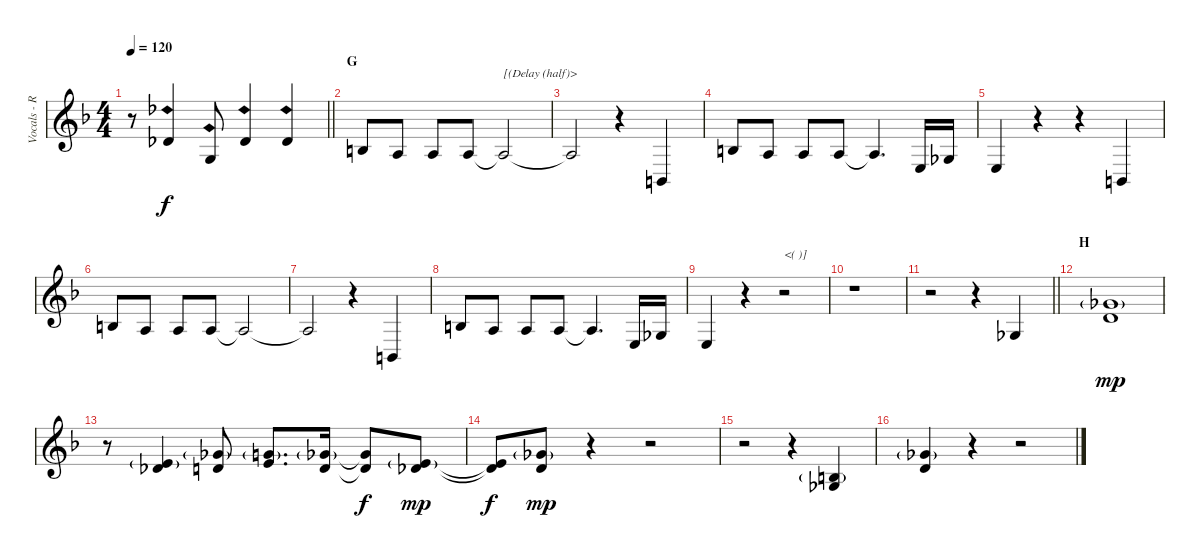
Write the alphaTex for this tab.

\track ("Vocals - Ruki" "Vocals - R") {instrument lead6voice}
\staff {score}
\tuning (Db4 Ab3 E3 B2 Gb2 Db2) {hide}
\ts (4 4)
\tempo 120
\clef g2
\barLineRight lightlight
\ks f
r.8{dy f} 5.2{ph 12}.4 3.3{ph 12}.8 5.2{ph 12}.4 5.2{ph 12}.4 |
\section ("" "G")
3.2.8 1.2.8 1.2.8 1.2.8 1.2{t}.2{txt "[(Delay (half)>"} |
1.2{t}.2 r.4 0.4.4 |
3.2.8 1.2.8 1.2.8 1.2.8 1.2{t}.4{d} 0.3.16 2.3.16 |
0.3.4 r.4 r.4 0.4.4 |
3.2.8 1.2.8 1.2.8 1.2.8 1.2{t}.2 |
1.2{t}.2 r.4 0.4.4 |
3.2.8 1.2.8 1.2.8 1.2.8 1.2{t}.4{d} 0.3.16 2.3.16 |
0.3.4 r.4 r.2{txt "<( )]"} |
r.1 |
\barLineRight lightlight
r.2 r.4 2.3.4 |
\section ("" "H")
(5.1{g} 6.2).1{dy mp} |
r.8 (3.1{g} 5.2).4 (5.1{g} 6.2).8 (6.1{g} 8.2).8{d} (5.1{g} 6.2).16 (5.1{t} 6.2{t}).8{dy f} (3.1{g} 5.2).8{dy mp} |
(3.1{t} 5.2{t}).8{dy f} (5.1{g} 6.2).8{dy mp} r.4 r.2 |
r.2 r.4 (3.2{g} 2.3).4 |
(5.1{g} 6.2).4 r.4 r.2
